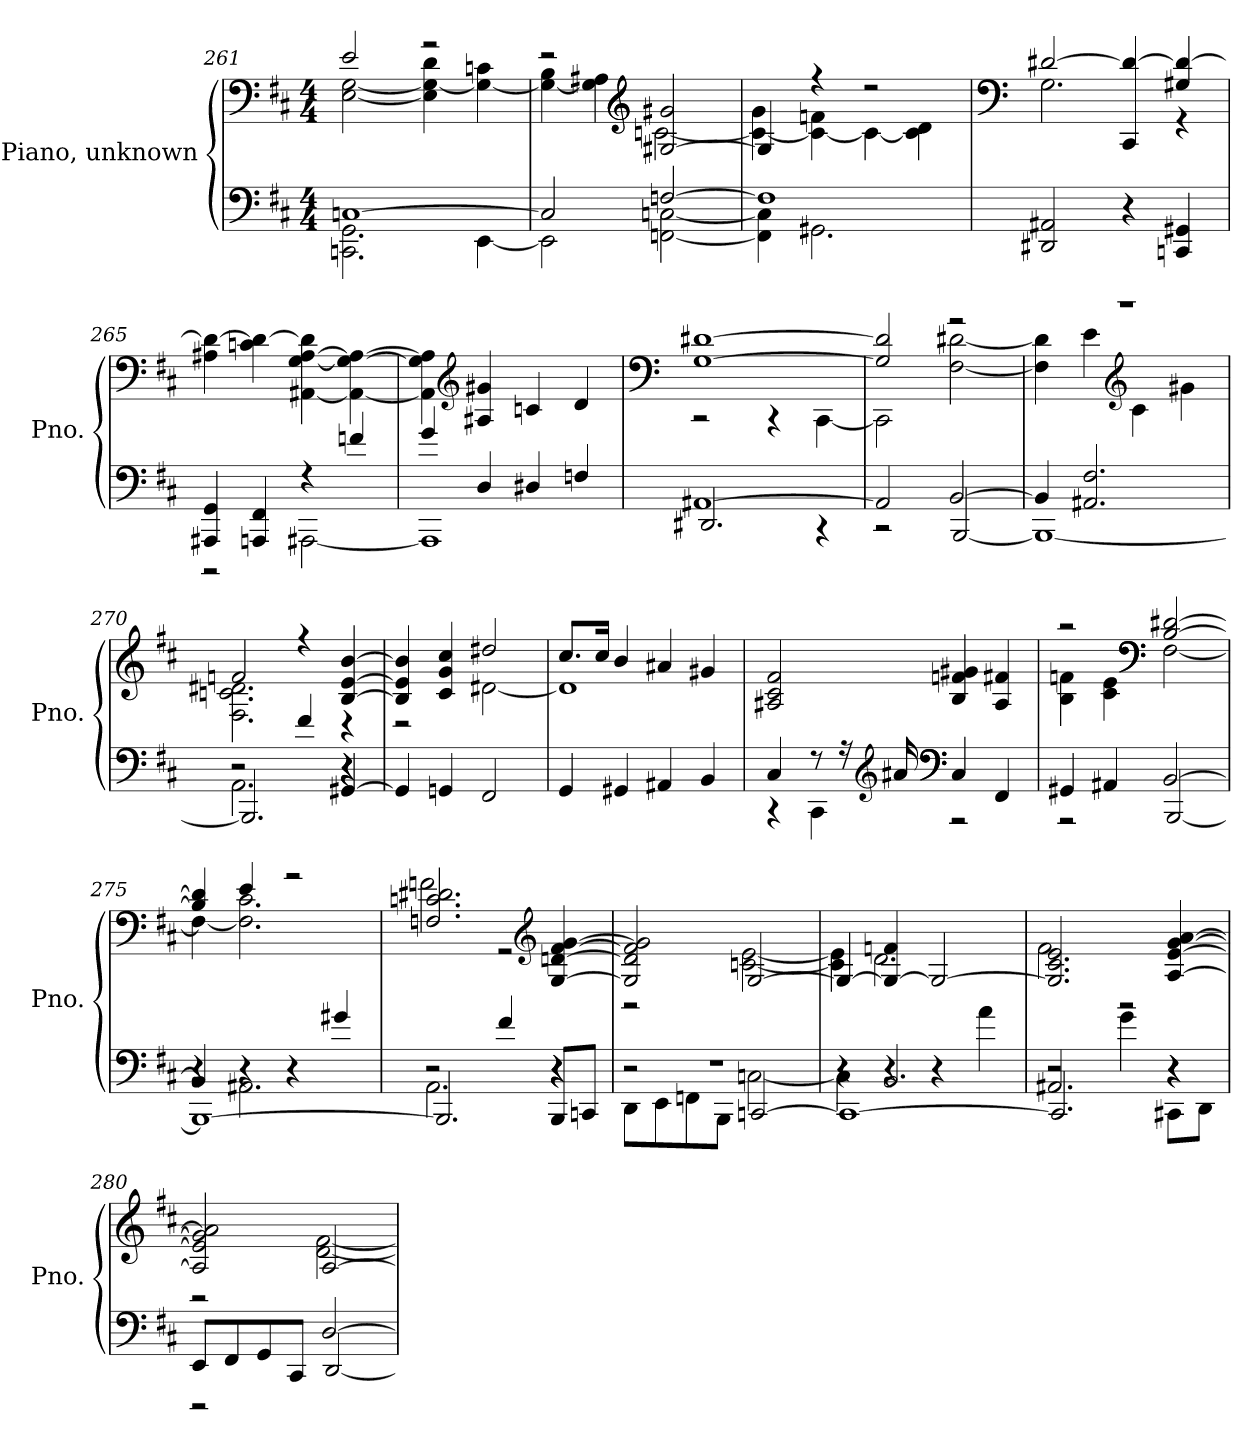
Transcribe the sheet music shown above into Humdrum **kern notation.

**kern	**kern
*part1	*part1
*staff2	*staff1
*I"Piano, unknown	*
*I'Pno.	*
*clefF4	*clefF4
*k[f#c#]	*k[f#c#]
*M4/4	*M4/4
=261	=261
*^	*^
[1Cn	2.CCn\ 2.GG\	2e/	[2E\ [2G\
.	.	2r	4E\] 4G\_ 4d\
.	[4EE\	.	4G\_ 4cn\
!!LO:LB:g=z	!!
=262	=262	=262	=262
2C/]	2EE\]	2r	4G\_ 4B\
.	.	.	4G\] 4A#X\
*	*	*clefG2	*
[2Fn/	[2FFn\ [2Cn\	[2G#X/ 2g#X/	[2cn\
=263	=263	=263	=263
1F]	4FF\] 4C\]	4G#/]	4c\_ 4g\
.	2.GG#X\	4r	4c\_ 4fn\
.	.	2r	4c\_
.	.	.	4c\] 4d\
*v	*v	*	*
=264	=264	=264
*	*clefF4	*
2DD#X/ 2AA#X/	[2d#X/	2.G\
4r	4CC#/ 4d#/_	.
4CCn/ 4GG#X/	4G#X/ 4d#/_	4r
*	*v	*v
=265	=265
*^	*
4AAA#X/ 4GG/	2r	4A#X\ 4d#\_
4AAAn/ 4FF#/	.	4cn\ 4d#\_
4r	[2AAA#X\	[4AA#X\ [4G\ [4A#\ 4d#\]
4fn/	.	4AA#\_ 4G\_ 4A#\_
=266	=266	=266
4g/	1AAA#]	4AA#\] 4G\] 4A#\]
*	*	*clefG2
4D/	.	4A#X/ 4g#X/
4D#X/	.	4cn/
4Fn/	.	4d/
!!LO:LB:g=z
=267	=267	=267
*	*	*clefF4
*	*	*^
[1AA#X	2.DD#X/	[1G [1d#X	2r
.	.	.	4r
.	4r	.	[4CC#\
=268	=268	=268	=268
2AA#/]	2r	2G/] 2d#/]	2CC#\]
[2BB/	[2BBB/	2r	[2F#\ [2d#X\
=269	=269	=269	=269
4BB/]	1BBB_	1r	4F#\] 4d#\]
2.AA#X/ 2.F#/	.	.	4e\
*	*	*clefG2	*
.	.	.	4c#\
.	.	.	4g#X\
=270	=270	=270	=270
*	*^	*	*
2r	2.AA\	2.BBB/]	2fn/	2.F#\ 2.cn\ 2.d#X\
4f#/	.	.	4r	.
[4GG#X/	4r	4r	[4B/ [4e/ [4b/	4r
*v	*v	*v	*	*
=271	=271	=271
4GG#/]	4B/] 4e/] 4b/]	2r
4GGn/	4c#/ 4g/ 4cc#/	.
2FF#/	2dd#X/	[2d#X\
=272	=272	=272
4GG/	8.cc#/L	1d#]
.	16cc#/Jk	.
4GG#X/	4b/	.
4AA#X/	4a#X/	.
4BB/	4g#X/	.
*	*v	*v
!!LO:LB:g=z
=273	=273
*^	*
4C#/	4r	2A#X/ 2c#/ 2f#/
8r	4CC#\	.
16r	.	.
*clefG2	*	*
16a#X/	.	.
*clefF4	*	*
4C#/	2r	4B/ 4fn/ 4g#X/
4FF#/	.	4A#/ 4f#X/
=274	=274	=274
*	*	*^
4GG#X/	2r	2r	4B\ 4fn\
4AA#X/	.	.	4c#\ 4e\
*	*	*clefF4	*
[2BB/	[2BBB/	[2B/ [2d#X/	[2F#\
=275	=275	=275	=275
*	*^	*	*
4BB/]	4r	1BBB_	4B/] 4d#/]	4F#\_
4r	2.AA#X\	.	4e/	2.F#\] 2.c#\
4r	.	.	2r	.
4g#X/	.	.	.	.
=276	=276	=276	=276	=276
2r	2.AA\	2.BBB/]	2.Fn/ 2.cn/ 2.d#X/	2fn\
4f#/	.	.	.	2r
*	*	*	*clefG2	*
8BBB/L	4r	4r	[4G/ [4dn/ [4f/ [4g/	.
8CCn/J	.	.	.	.
!!LO:LB:g=z	!!
=277	=277	=277	=277	=277
1r	8DD\L	2r	2G/] 2d/] 2f/] 2g/]	2r
.	8EE\	.	.	.
.	8FFn\	.	.	.
.	8BBB\J	.	.	.
.	[2Cn\	[2CCn/	[2G/	[2cn\ [2e\
=278	=278	=278	=278	=278
4r	4C\]	1CC_	4G/_	4c\] 4e\]
2.BB/	4r	.	4G/_ 4fn/	2.d\
.	4r	.	2G/_	.
.	4a\	.	.	.
=279	=279	=279	=279	=279
2.AA#X/	2r	2.CC/]	2.G/] 2.c#/ 2.e/	2f#\
.	4g\	.	.	2r
4r	8CC#X\L	4r	[4A/ [4e/ [4g/ [4a/	.
.	8DD\J	.	.	.
*	*v	*v	*	*
=280	=280	=280	=280
8EE/L	2r	2A/] 2e/] 2g/] 2a/]	2r
8FF#/	.	.	.
8GG/	.	.	.
8CC#/J	.	.	.
[2D/	[2DD/	[2A/	[2d\ [2f#\
*v	*v	*	*
*	*v	*v
=	=
*-	*-
